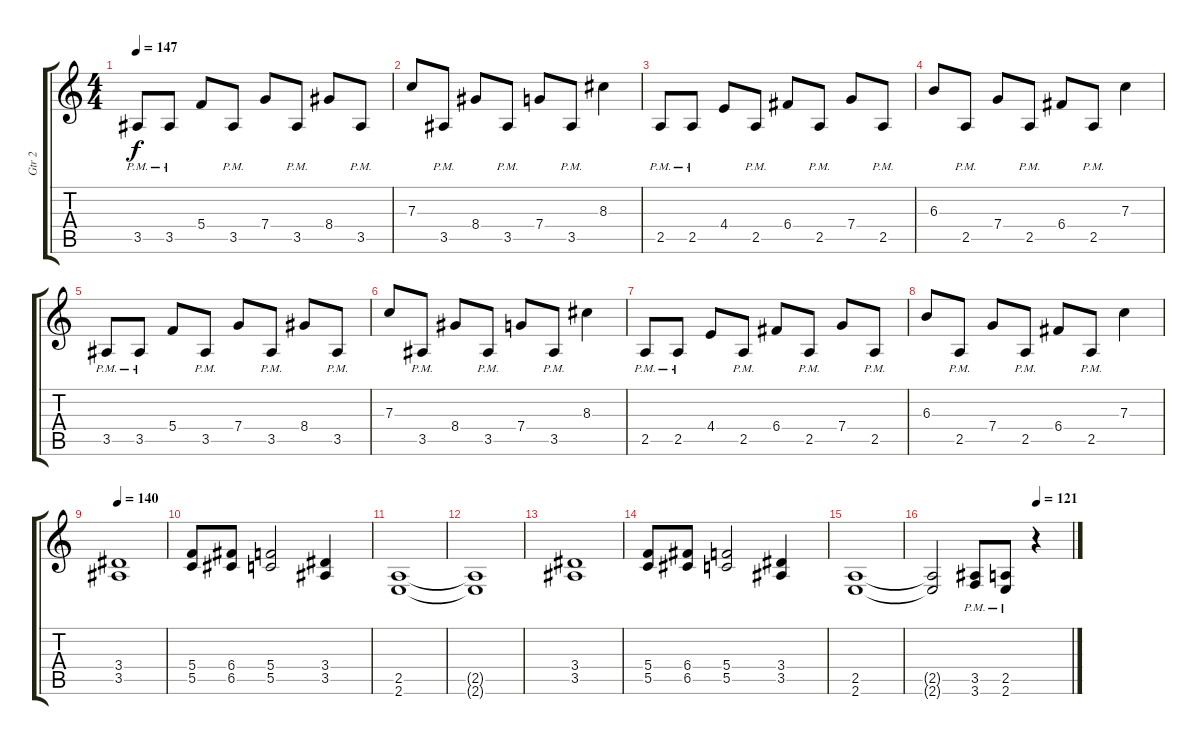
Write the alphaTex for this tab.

\track ("Gtr 2" "Gtr 2") {instrument distortionguitar}
\staff {score tabs}
\tuning (D4 A3 F3 C3 G2 D2) {hide}
\ts (4 4)
\tempo 147
\clef g2
\ks c
3.5{pm}.8{dy f} 3.5{pm}.8 5.4.8 3.5{pm}.8 7.4.8 3.5{pm}.8 8.4.8 3.5{pm}.8 |
7.3.8 3.5{pm}.8 8.4.8 3.5{pm}.8 7.4.8 3.5{pm}.8 8.3.4 |
2.5{pm}.8 2.5{pm}.8 4.4.8 2.5{pm}.8 6.4.8 2.5{pm}.8 7.4.8 2.5{pm}.8 |
6.3.8 2.5{pm}.8 7.4.8 2.5{pm}.8 6.4.8 2.5{pm}.8 7.3.4 |
3.5{pm}.8 3.5{pm}.8 5.4.8 3.5{pm}.8 7.4.8 3.5{pm}.8 8.4.8 3.5{pm}.8 |
7.3.8 3.5{pm}.8 8.4.8 3.5{pm}.8 7.4.8 3.5{pm}.8 8.3.4 |
2.5{pm}.8 2.5{pm}.8 4.4.8 2.5{pm}.8 6.4.8 2.5{pm}.8 7.4.8 2.5{pm}.8 |
6.3.8 2.5{pm}.8 7.4.8 2.5{pm}.8 6.4.8 2.5{pm}.8 7.3.4 |
\tempo 140
(3.4 3.5).1 |
(5.4 5.5).8 (6.4 6.5).8 (5.4 5.5).2 (3.4 3.5).4 |
(2.5 2.6).1 |
(2.5{t} 2.6{t}).1 |
(3.4 3.5).1 |
(5.4 5.5).8 (6.4 6.5).8 (5.4 5.5).2 (3.4 3.5).4 |
(2.5 2.6).1 |
\tempo (121 0.75)
(2.5{t} 2.6{t}).2 (3.5 3.6{pm}).8 (2.5 2.6{pm}).8 r.4
